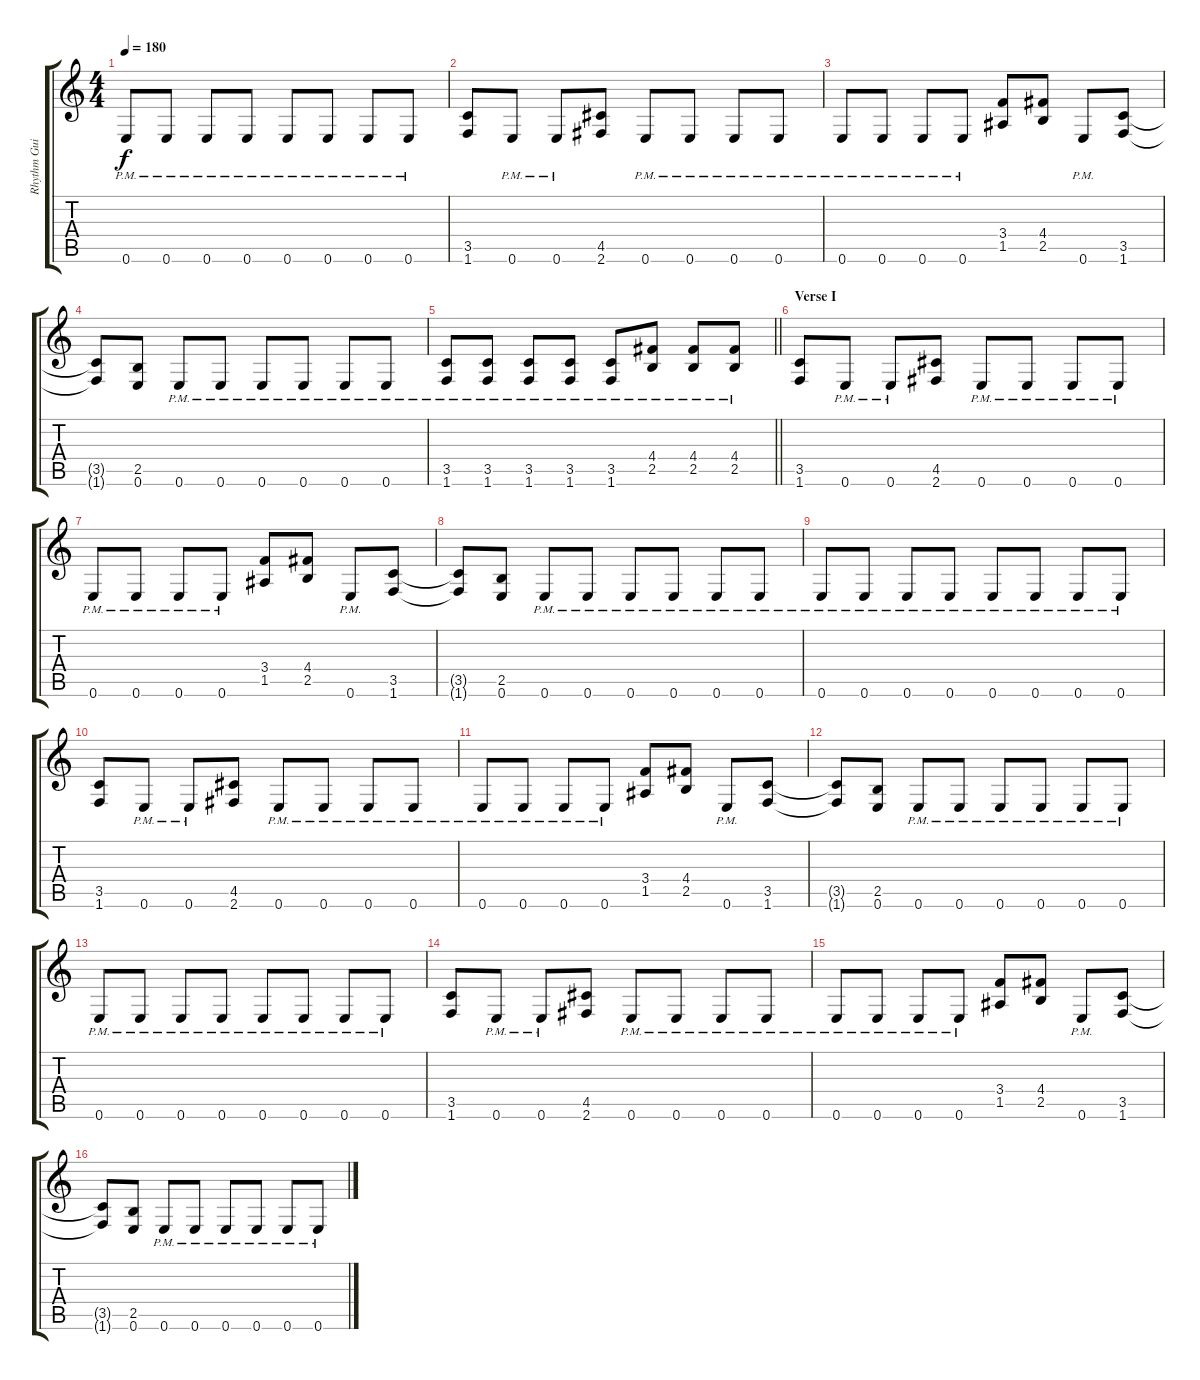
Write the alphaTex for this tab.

\track ("Rhythm Guitar" "Rhythm Gui") {instrument electricguitarjazz}
\staff {score tabs}
\tuning (E4 B3 G3 D3 A2 E2) {hide}
\ts (4 4)
\tempo 180
\clef g2
\ks c
0.6{pm}.8{dy f} 0.6{pm}.8 0.6{pm}.8 0.6{pm}.8 0.6{pm}.8 0.6{pm}.8 0.6{pm}.8 0.6{pm}.8 |
(3.5 1.6).8 0.6{pm}.8 0.6{pm}.8 (4.5 2.6).8 0.6{pm}.8 0.6{pm}.8 0.6{pm}.8 0.6{pm}.8 |
0.6{pm}.8 0.6{pm}.8 0.6{pm}.8 0.6{pm}.8 (3.4 1.5).8 (4.4 2.5).8 0.6{pm}.8 (3.5 1.6).8 |
(3.5{t} 1.6{t}).8 (2.5 0.6).8 0.6{pm}.8 0.6{pm}.8 0.6{pm}.8 0.6{pm}.8 0.6{pm}.8 0.6{pm}.8 |
\barLineRight lightlight
(3.5{pm} 1.6{pm}).8 (3.5{pm} 1.6{pm}).8 (3.5{pm} 1.6{pm}).8 (3.5{pm} 1.6{pm}).8 (3.5{pm} 1.6{pm}).8 (4.4{pm} 2.5{pm}).8 (4.4{pm} 2.5{pm}).8 (4.4{pm} 2.5{pm}).8 |
\section ("" "Verse I")
(3.5 1.6).8 0.6{pm}.8 0.6{pm}.8 (4.5 2.6).8 0.6{pm}.8 0.6{pm}.8 0.6{pm}.8 0.6{pm}.8 |
0.6{pm}.8 0.6{pm}.8 0.6{pm}.8 0.6{pm}.8 (3.4 1.5).8 (4.4 2.5).8 0.6{pm}.8 (3.5 1.6).8 |
(3.5{t} 1.6{t}).8 (2.5 0.6).8 0.6{pm}.8 0.6{pm}.8 0.6{pm}.8 0.6{pm}.8 0.6{pm}.8 0.6{pm}.8 |
0.6{pm}.8 0.6{pm}.8 0.6{pm}.8 0.6{pm}.8 0.6{pm}.8 0.6{pm}.8 0.6{pm}.8 0.6{pm}.8 |
(3.5 1.6).8 0.6{pm}.8 0.6{pm}.8 (4.5 2.6).8 0.6{pm}.8 0.6{pm}.8 0.6{pm}.8 0.6{pm}.8 |
0.6{pm}.8 0.6{pm}.8 0.6{pm}.8 0.6{pm}.8 (3.4 1.5).8 (4.4 2.5).8 0.6{pm}.8 (3.5 1.6).8 |
(3.5{t} 1.6{t}).8 (2.5 0.6).8 0.6{pm}.8 0.6{pm}.8 0.6{pm}.8 0.6{pm}.8 0.6{pm}.8 0.6{pm}.8 |
0.6{pm}.8 0.6{pm}.8 0.6{pm}.8 0.6{pm}.8 0.6{pm}.8 0.6{pm}.8 0.6{pm}.8 0.6{pm}.8 |
(3.5 1.6).8 0.6{pm}.8 0.6{pm}.8 (4.5 2.6).8 0.6{pm}.8 0.6{pm}.8 0.6{pm}.8 0.6{pm}.8 |
0.6{pm}.8 0.6{pm}.8 0.6{pm}.8 0.6{pm}.8 (3.4 1.5).8 (4.4 2.5).8 0.6{pm}.8 (3.5 1.6).8 |
(3.5{t} 1.6{t}).8 (2.5 0.6).8 0.6{pm}.8 0.6{pm}.8 0.6{pm}.8 0.6{pm}.8 0.6{pm}.8 0.6{pm}.8
